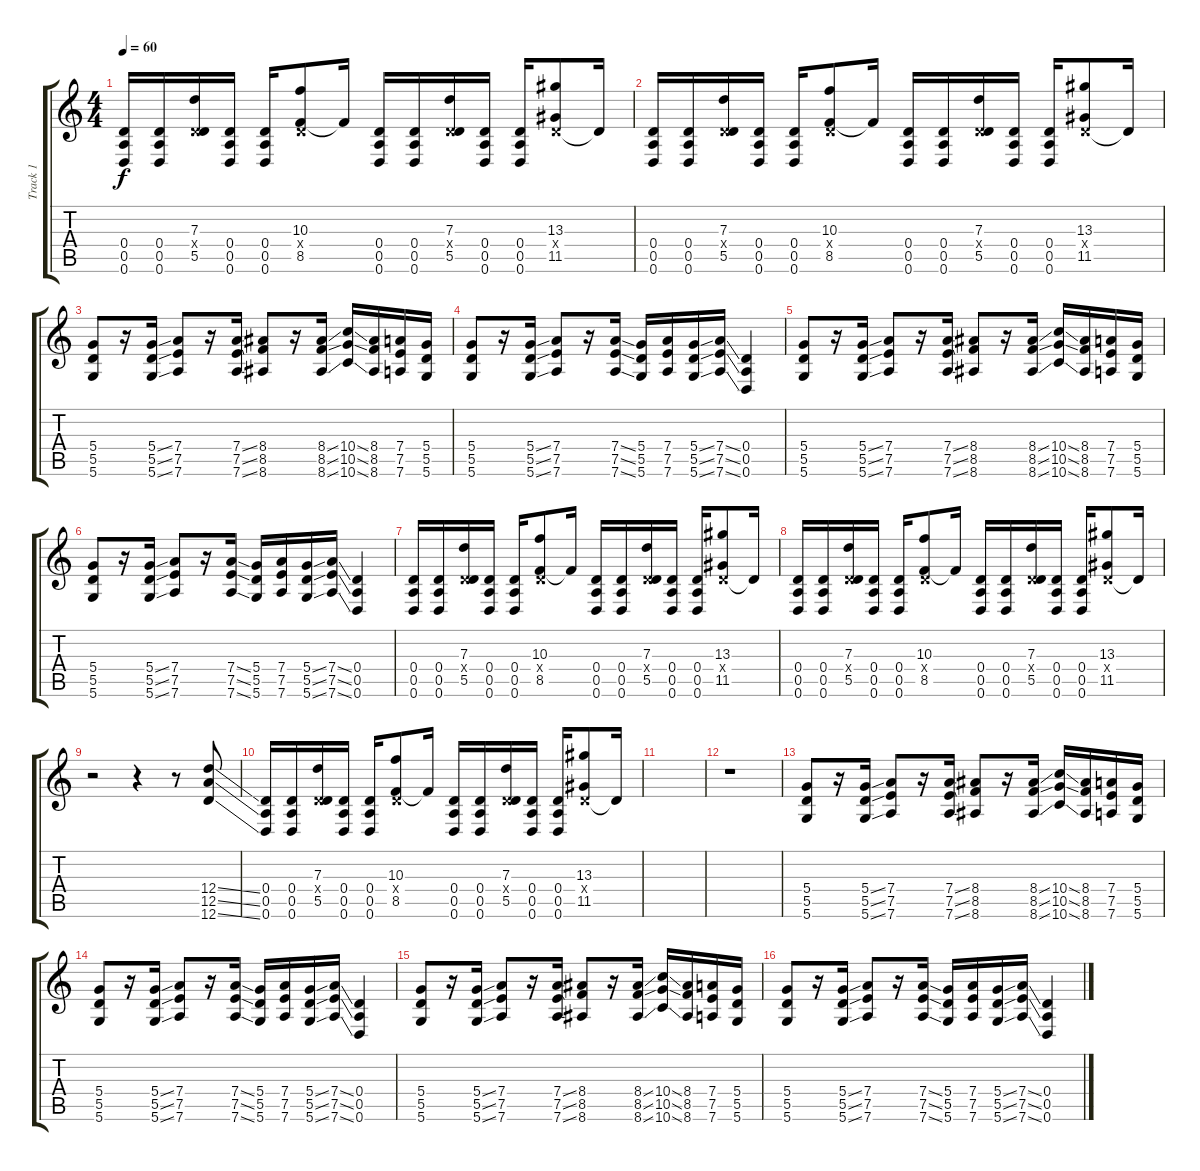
\track ("Track 1" "Track 1") {instrument overdrivenguitar}
\staff {score tabs}
\tuning (E4 B3 G3 D3 A2 D2) {hide}
\ts (4 4)
\tempo 60
\clef g2
\ks c
(0.4 0.5 0.6).16{dy f} (0.4 0.5 0.6).16 (7.3 0.4{x} 5.5).16 (0.4 0.5 0.6).16 (0.4 0.5 0.6).16 (10.3 0.4{x} 8.5).8 8.5{t}.16 (0.4 0.5 0.6).16 (0.4 0.5 0.6).16 (7.3 0.4{x} 5.5).16 (0.4 0.5 0.6).16 (0.4 0.5 0.6).16 (13.3 0.4{x} 11.5).8 0.4{t}.16 |
(0.4 0.5 0.6).16 (0.4 0.5 0.6).16 (7.3 0.4{x} 5.5).16 (0.4 0.5 0.6).16 (0.4 0.5 0.6).16 (10.3 0.4{x} 8.5).8 8.5{t}.16 (0.4 0.5 0.6).16 (0.4 0.5 0.6).16 (7.3 0.4{x} 5.5).16 (0.4 0.5 0.6).16 (0.4 0.5 0.6).16 (13.3 0.4{x} 11.5).8 0.4{t}.16 |
(5.4 5.5 5.6).8 r.16 (5.4{ss} 5.5{ss} 5.6{ss}).16 (7.4 7.5 7.6).8 r.16 (7.4{ss} 7.5{ss} 7.6{ss}).16 (8.4 8.5 8.6).8 r.16 (8.4{ss} 8.5{ss} 8.6{ss}).16 (10.4{ss} 10.5{ss} 10.6{ss}).16 (8.4 8.5 8.6).16 (7.4 7.5 7.6).16 (5.4 5.5 5.6).16 |
(5.4 5.5 5.6).8 r.16 (5.4{ss} 5.5{ss} 5.6{ss}).16 (7.4 7.5 7.6).8 r.16 (7.4{ss} 7.5{ss} 7.6{ss}).16 (5.4 5.5 5.6).16 (7.4 7.5 7.6).16 (5.4{ss} 5.5{ss} 5.6{ss}).16 (7.4{ss} 7.5{ss} 7.6{ss}).16 (0.4 0.5 0.6).4 |
(5.4 5.5 5.6).8 r.16 (5.4{ss} 5.5{ss} 5.6{ss}).16 (7.4 7.5 7.6).8 r.16 (7.4{ss} 7.5{ss} 7.6{ss}).16 (8.4 8.5 8.6).8 r.16 (8.4{ss} 8.5{ss} 8.6{ss}).16 (10.4{ss} 10.5{ss} 10.6{ss}).16 (8.4 8.5 8.6).16 (7.4 7.5 7.6).16 (5.4 5.5 5.6).16 |
(5.4 5.5 5.6).8 r.16 (5.4{ss} 5.5{ss} 5.6{ss}).16 (7.4 7.5 7.6).8 r.16 (7.4{ss} 7.5{ss} 7.6{ss}).16 (5.4 5.5 5.6).16 (7.4 7.5 7.6).16 (5.4{ss} 5.5{ss} 5.6{ss}).16 (7.4{ss} 7.5{ss} 7.6{ss}).16 (0.4 0.5 0.6).4 |
(0.4 0.5 0.6).16 (0.4 0.5 0.6).16 (7.3 0.4{x} 5.5).16 (0.4 0.5 0.6).16 (0.4 0.5 0.6).16 (10.3 0.4{x} 8.5).8 8.5{t}.16 (0.4 0.5 0.6).16 (0.4 0.5 0.6).16 (7.3 0.4{x} 5.5).16 (0.4 0.5 0.6).16 (0.4 0.5 0.6).16 (13.3 0.4{x} 11.5).8 0.4{t}.16 |
(0.4 0.5 0.6).16 (0.4 0.5 0.6).16 (7.3 0.4{x} 5.5).16 (0.4 0.5 0.6).16 (0.4 0.5 0.6).16 (10.3 0.4{x} 8.5).8 8.5{t}.16 (0.4 0.5 0.6).16 (0.4 0.5 0.6).16 (7.3 0.4{x} 5.5).16 (0.4 0.5 0.6).16 (0.4 0.5 0.6).16 (13.3 0.4{x} 11.5).8 0.4{t}.16 |
r.2 r.4 r.8 (12.4{ss} 12.5{ss} 12.6{ss}).8 |
(0.4 0.5 0.6).16 (0.4 0.5 0.6).16 (7.3 0.4{x} 5.5).16 (0.4 0.5 0.6).16 (0.4 0.5 0.6).16 (10.3 0.4{x} 8.5).8 8.5{t}.16 (0.4 0.5 0.6).16 (0.4 0.5 0.6).16 (7.3 0.4{x} 5.5).16 (0.4 0.5 0.6).16 (0.4 0.5 0.6).16 (13.3 0.4{x} 11.5).8 0.4{t}.16 |
|
r.1 |
(5.4 5.5 5.6).8 r.16 (5.4{ss} 5.5{ss} 5.6{ss}).16 (7.4 7.5 7.6).8 r.16 (7.4{ss} 7.5{ss} 7.6{ss}).16 (8.4 8.5 8.6).8 r.16 (8.4{ss} 8.5{ss} 8.6{ss}).16 (10.4{ss} 10.5{ss} 10.6{ss}).16 (8.4 8.5 8.6).16 (7.4 7.5 7.6).16 (5.4 5.5 5.6).16 |
(5.4 5.5 5.6).8 r.16 (5.4{ss} 5.5{ss} 5.6{ss}).16 (7.4 7.5 7.6).8 r.16 (7.4{ss} 7.5{ss} 7.6{ss}).16 (5.4 5.5 5.6).16 (7.4 7.5 7.6).16 (5.4{ss} 5.5{ss} 5.6{ss}).16 (7.4{ss} 7.5{ss} 7.6{ss}).16 (0.4 0.5 0.6).4 |
(5.4 5.5 5.6).8 r.16 (5.4{ss} 5.5{ss} 5.6{ss}).16 (7.4 7.5 7.6).8 r.16 (7.4{ss} 7.5{ss} 7.6{ss}).16 (8.4 8.5 8.6).8 r.16 (8.4{ss} 8.5{ss} 8.6{ss}).16 (10.4{ss} 10.5{ss} 10.6{ss}).16 (8.4 8.5 8.6).16 (7.4 7.5 7.6).16 (5.4 5.5 5.6).16 |
(5.4 5.5 5.6).8 r.16 (5.4{ss} 5.5{ss} 5.6{ss}).16 (7.4 7.5 7.6).8 r.16 (7.4{ss} 7.5{ss} 7.6{ss}).16 (5.4 5.5 5.6).16 (7.4 7.5 7.6).16 (5.4{ss} 5.5{ss} 5.6{ss}).16 (7.4{ss} 7.5{ss} 7.6{ss}).16 (0.4 0.5 0.6).4
